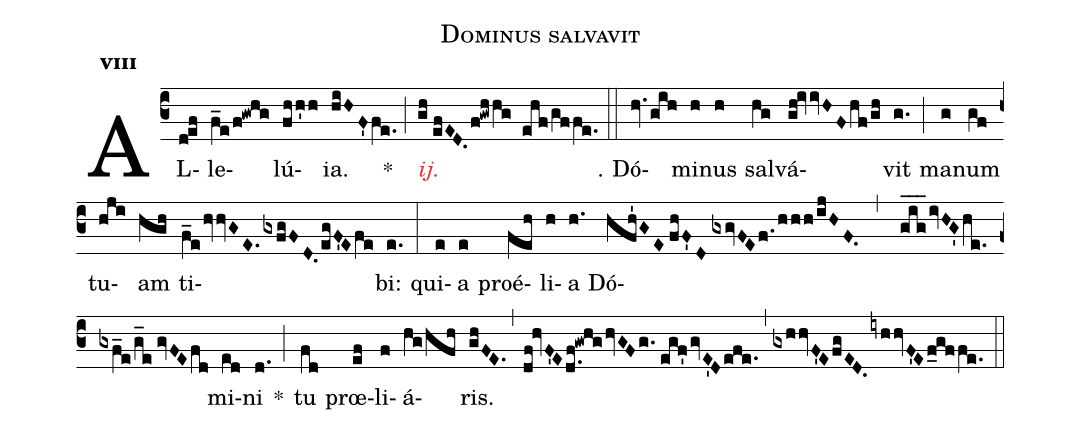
name:Dominus salvavit;
mode:8;
office-part:Alleluia;
%%
(c3) AL(d!ef)le(f_e/f!gwhg)lú(fhh'h)ia.(hiHF'/fe.) *(;)
<c><i>ij.</i></c>(gh//efED./f!gwhhg ehf/gffe.) (::)
℣. Dó(hv./gih)mi(h)nus(h) sal(hg)vá(gh!ivvHF/hf/gh)vit(g.) (;)
ma(g)num(gf) tu(hji)am(hgh) ti(f_e/hvvGE./gxfgFD./egF'E/fe)bi:(e.) (:)
qui(e)a(e) proé(feh)li(h)a(h.) Dó(hfh'GE//fhF'D//gxgvFE/f./hhh/ijHF. , gig___/ivHG'/he./gxf_e/g_e//gvFE/fd)mi(ed)ni(d.) *(;)
tu(fd) prœ(ef)li(f)á(hg/hfh)ris.(ghFE.) (,)
(df!hvF'E/d.f!gwhg/hvGFg.//egf'/gvE'D/efe.) (,)
(gxhhvF'E/fgED./iyhhvF'E/f_gffe.) (::)
